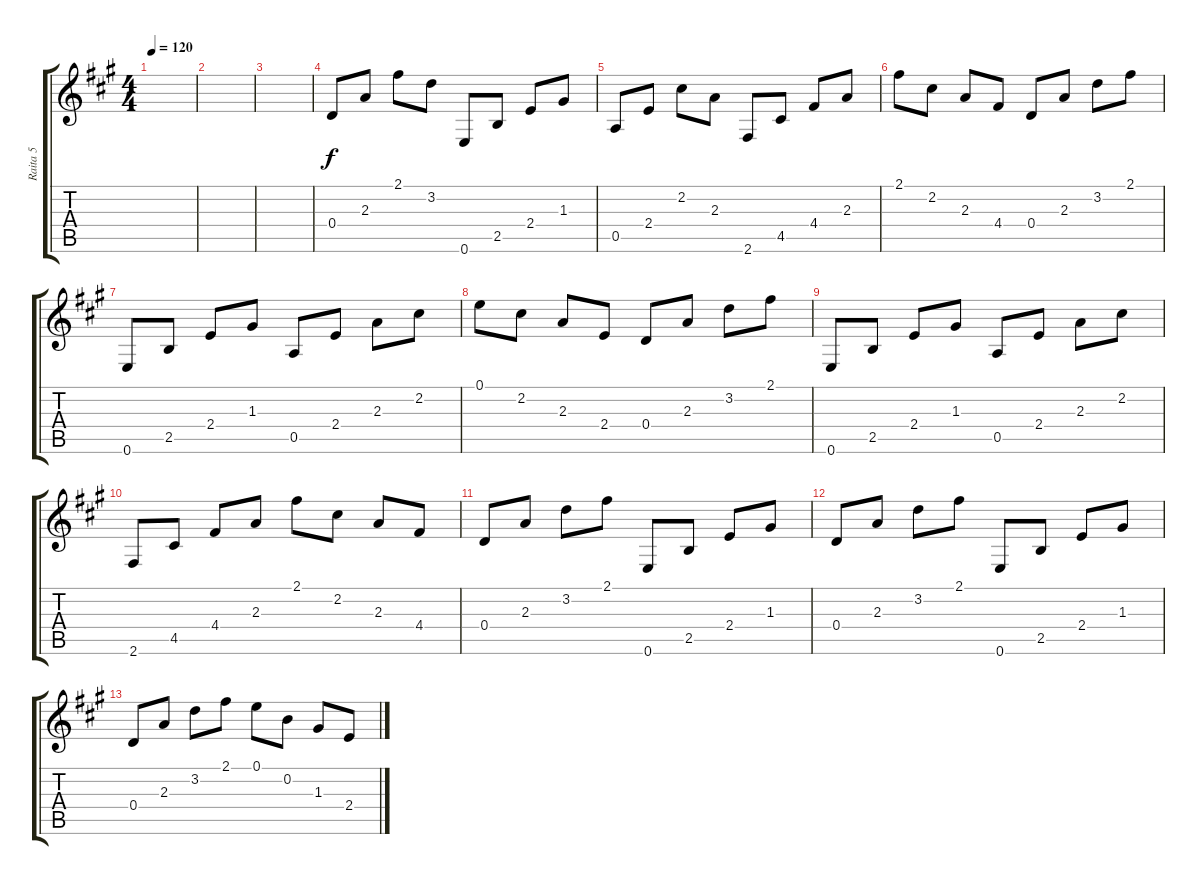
\track ("Raita 5" "Raita 5") {instrument acousticguitarsteel}
\staff {score tabs}
\tuning (E4 B3 G3 D3 A2 E2) {hide}
\ts (4 4)
\tempo 120
\clef g2
\ks f#minor
|
|
|
0.4.8 2.3.8 2.1.8 3.2.8 0.6.8 2.5.8 2.4.8 1.3.8 |
0.5.8 2.4.8 2.2.8 2.3.8 2.6.8 4.5.8 4.4.8 2.3.8 |
2.1.8 2.2.8 2.3.8 4.4.8 0.4.8 2.3.8 3.2.8 2.1.8 |
0.6.8 2.5.8 2.4.8 1.3.8 0.5.8 2.4.8 2.3.8 2.2.8 |
0.1.8 2.2.8 2.3.8 2.4.8 0.4.8 2.3.8 3.2.8 2.1.8 |
0.6.8 2.5.8 2.4.8 1.3.8 0.5.8 2.4.8 2.3.8 2.2.8 |
2.6.8 4.5.8 4.4.8 2.3.8 2.1.8 2.2.8 2.3.8 4.4.8 |
0.4.8 2.3.8 3.2.8 2.1.8 0.6.8 2.5.8 2.4.8 1.3.8 |
0.4.8 2.3.8 3.2.8 2.1.8 0.6.8 2.5.8 2.4.8 1.3.8 |
0.4.8 2.3.8 3.2.8 2.1.8 0.1.8 0.2.8 1.3.8 2.4.8
